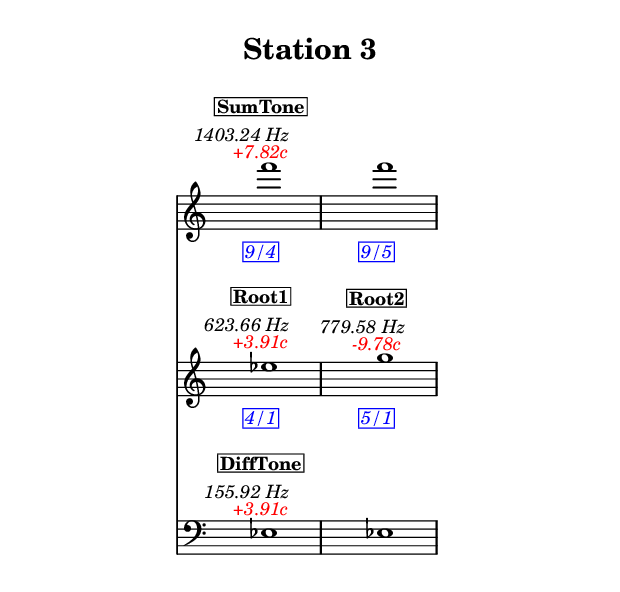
\version "2.20.0"
\language "english"

#(set-default-paper-size "a6" 'portrait)
#(set-global-staff-size 16)

\header {
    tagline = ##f
    title = \markup {
        \pad-around
            #3
            "Station 3"
        }
}

\layout {
    indent = #25
}

\paper {
    systems-per-page = 1
}

\score {
    \new Score
    <<
        \new Staff
        \with
        {
            \remove Time_signature_engraver
        }
        {
            \clef "treble"
            f'''1
            - \tweak color #red
            ^ \markup {
                \halign
                    #0
                    \italic
                        {
                            +7.82c
                        }
                }
            ^ \markup {
                \halign
                    #1
                    \italic
                        {
                            1403.24
                            Hz
                        }
                }
            ^ \markup {
                \pad-around
                    #1
                    \box
                        \vcenter
                            \halign
                                #0
                                \bold
                                    {
                                        SumTone
                                    }
                }
            - \tweak color #blue
            _ \markup {
                \pad-around
                    #1
                    \box
                        \halign
                            #0
                            \italic
                                {
                                    9/4
                                }
                }
            \override Score.NonMusicalPaperColumn.padding = #5
            \clef "treble"
            f'''1
            - \tweak color #blue
            _ \markup {
                \pad-around
                    #1
                    \box
                        \halign
                            #0
                            \italic
                                {
                                    9/5
                                }
                }
        }
        \new Staff
        \with
        {
            \remove Time_signature_engraver
        }
        {
            \clef "treble"
            ef''1
            - \tweak color #red
            ^ \markup {
                \halign
                    #0
                    \italic
                        {
                            +3.91c
                        }
                }
            ^ \markup {
                \halign
                    #1
                    \italic
                        {
                            623.66
                            Hz
                        }
                }
            ^ \markup {
                \pad-around
                    #1
                    \box
                        \vcenter
                            \halign
                                #0
                                \bold
                                    {
                                        Root1
                                    }
                }
            - \tweak color #blue
            _ \markup {
                \pad-around
                    #1
                    \box
                        \halign
                            #0
                            \italic
                                {
                                    4/1
                                }
                }
            \clef "treble"
            g''1
            - \tweak color #red
            ^ \markup {
                \halign
                    #0
                    \italic
                        {
                            -9.78c
                        }
                }
            ^ \markup {
                \halign
                    #1
                    \italic
                        {
                            779.58
                            Hz
                        }
                }
            ^ \markup {
                \pad-around
                    #1
                    \box
                        \vcenter
                            \halign
                                #0
                                \bold
                                    {
                                        Root2
                                    }
                }
            - \tweak color #blue
            _ \markup {
                \pad-around
                    #1
                    \box
                        \halign
                            #0
                            \italic
                                {
                                    5/1
                                }
                }
        }
        \new Staff
        \with
        {
            \remove Time_signature_engraver
        }
        {
            \clef "bass"
            ef1
            - \tweak color #red
            ^ \markup {
                \halign
                    #0
                    \italic
                        {
                            +3.91c
                        }
                }
            ^ \markup {
                \halign
                    #1
                    \italic
                        {
                            155.92
                            Hz
                        }
                }
            ^ \markup {
                \pad-around
                    #1
                    \box
                        \vcenter
                            \halign
                                #0
                                \bold
                                    {
                                        DiffTone
                                    }
                }
            \clef "bass"
            ef1
        }
    >>
}